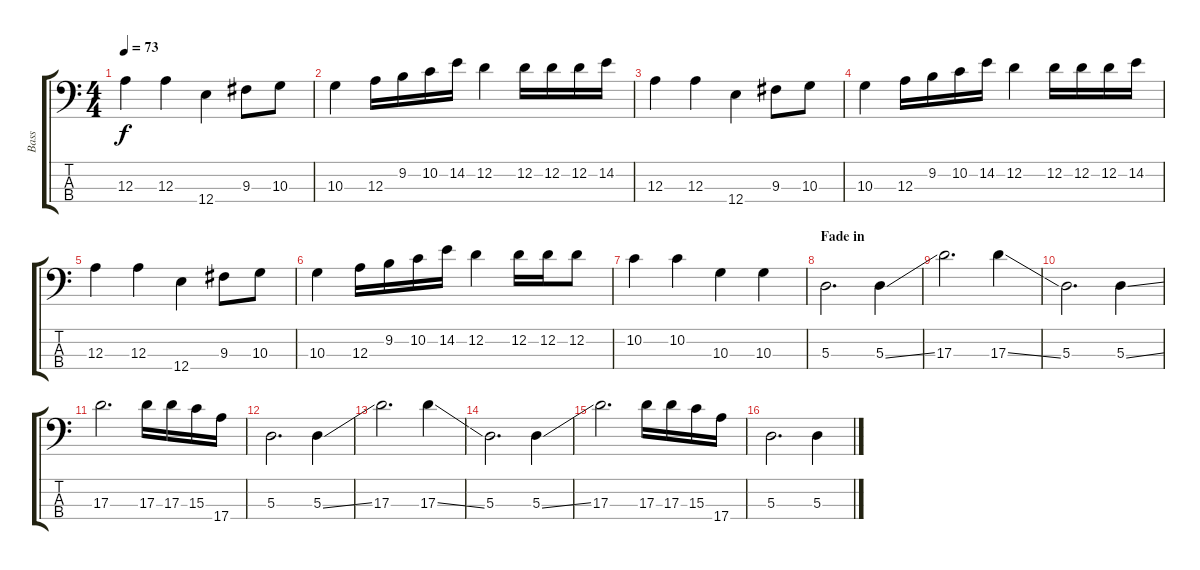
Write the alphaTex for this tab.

\track ("Bass" "Bass") {instrument electricbasspick}
\staff {score tabs}
\tuning (G2 D2 A1 E1) {hide}
\ts (4 4)
\tempo 73
\clef f4
\ks c
12.3.4{dy f} 12.3.4 12.4.4 9.3.8 10.3.8 |
10.3.4 12.3.16 9.2.16 10.2.16 14.2.16 12.2.4 12.2.16 12.2.16 12.2.16 14.2.16 |
12.3.4 12.3.4 12.4.4 9.3.8 10.3.8 |
10.3.4 12.3.16 9.2.16 10.2.16 14.2.16 12.2.4 12.2.16 12.2.16 12.2.16 14.2.16 |
12.3.4 12.3.4 12.4.4 9.3.8 10.3.8 |
10.3.4 12.3.16 9.2.16 10.2.16 14.2.16 12.2.4 12.2.16 12.2.16 12.2.8 |
10.2.4 10.2.4 10.3.4 10.3.4 |
\section ("" "Fade in")
5.3.2{d} 5.3{ss}.4 |
17.3.2{d} 17.3{ss}.4 |
5.3.2{d} 5.3{ss}.4 |
17.3.2{d} 17.3.16 17.3.16 15.3.16 17.4.16 |
5.3.2{d} 5.3{ss}.4 |
17.3.2{d} 17.3{ss}.4 |
5.3.2{d} 5.3{ss}.4 |
17.3.2{d} 17.3.16 17.3.16 15.3.16 17.4.16 |
5.3.2{d volume 10} 5.3{ss}.4
